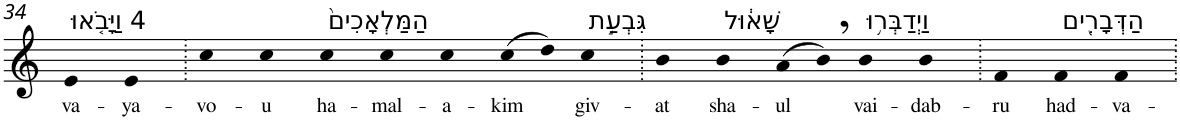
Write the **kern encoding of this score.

**kern	**text
*part1	*part1
*staff1	*staff1
*I"Piano	*
*I'Pno	*
!!LO:PB:g=z
*clefG2	*
*k[]	*
=34	=34
!LO:TX:a:t=4 וַיָּבֹ֤אוּ	!
!	!LO:LY:b
4e	va-
!	!LO:LY:b
4e	-ya-
=35.	=35.
!	!LO:LY:b
4cc	-vo-
!	!LO:LY:b
4cc	-u
!LO:TX:a:t=הַמַּלְאָכִים֙	!
!	!LO:LY:b
4cc	ha-
!	!LO:LY:b
4cc	-mal-
!	!LO:LY:b
4cc	-a-
!	!LO:LY:b
(>8cc	-kim
8dd)	.
!LO:TX:a:t=גִּבְעַ֣ת	!
!	!LO:LY:b
4cc	giv-
=36.	=36.
!	!LO:LY:b
4b	-at
!LO:TX:a:t=שָׁא֔וּל	!
!	!LO:LY:b
4b	sha-
!	!LO:LY:b
(>8a	-ul
8b,)	.
!LO:TX:a:t=וַיְדַבְּר֥וּ	!
!	!LO:LY:b
4b	vai-
!	!LO:LY:b
4b	-dab-
=37.	=37.
!	!LO:LY:b
4f	-ru
!LO:TX:a:t=הַדְּבָרִ֖ים	!
!	!LO:LY:b
4f	had-
!	!LO:LY:b
4f	-va-
=.	=.
*-	*-
